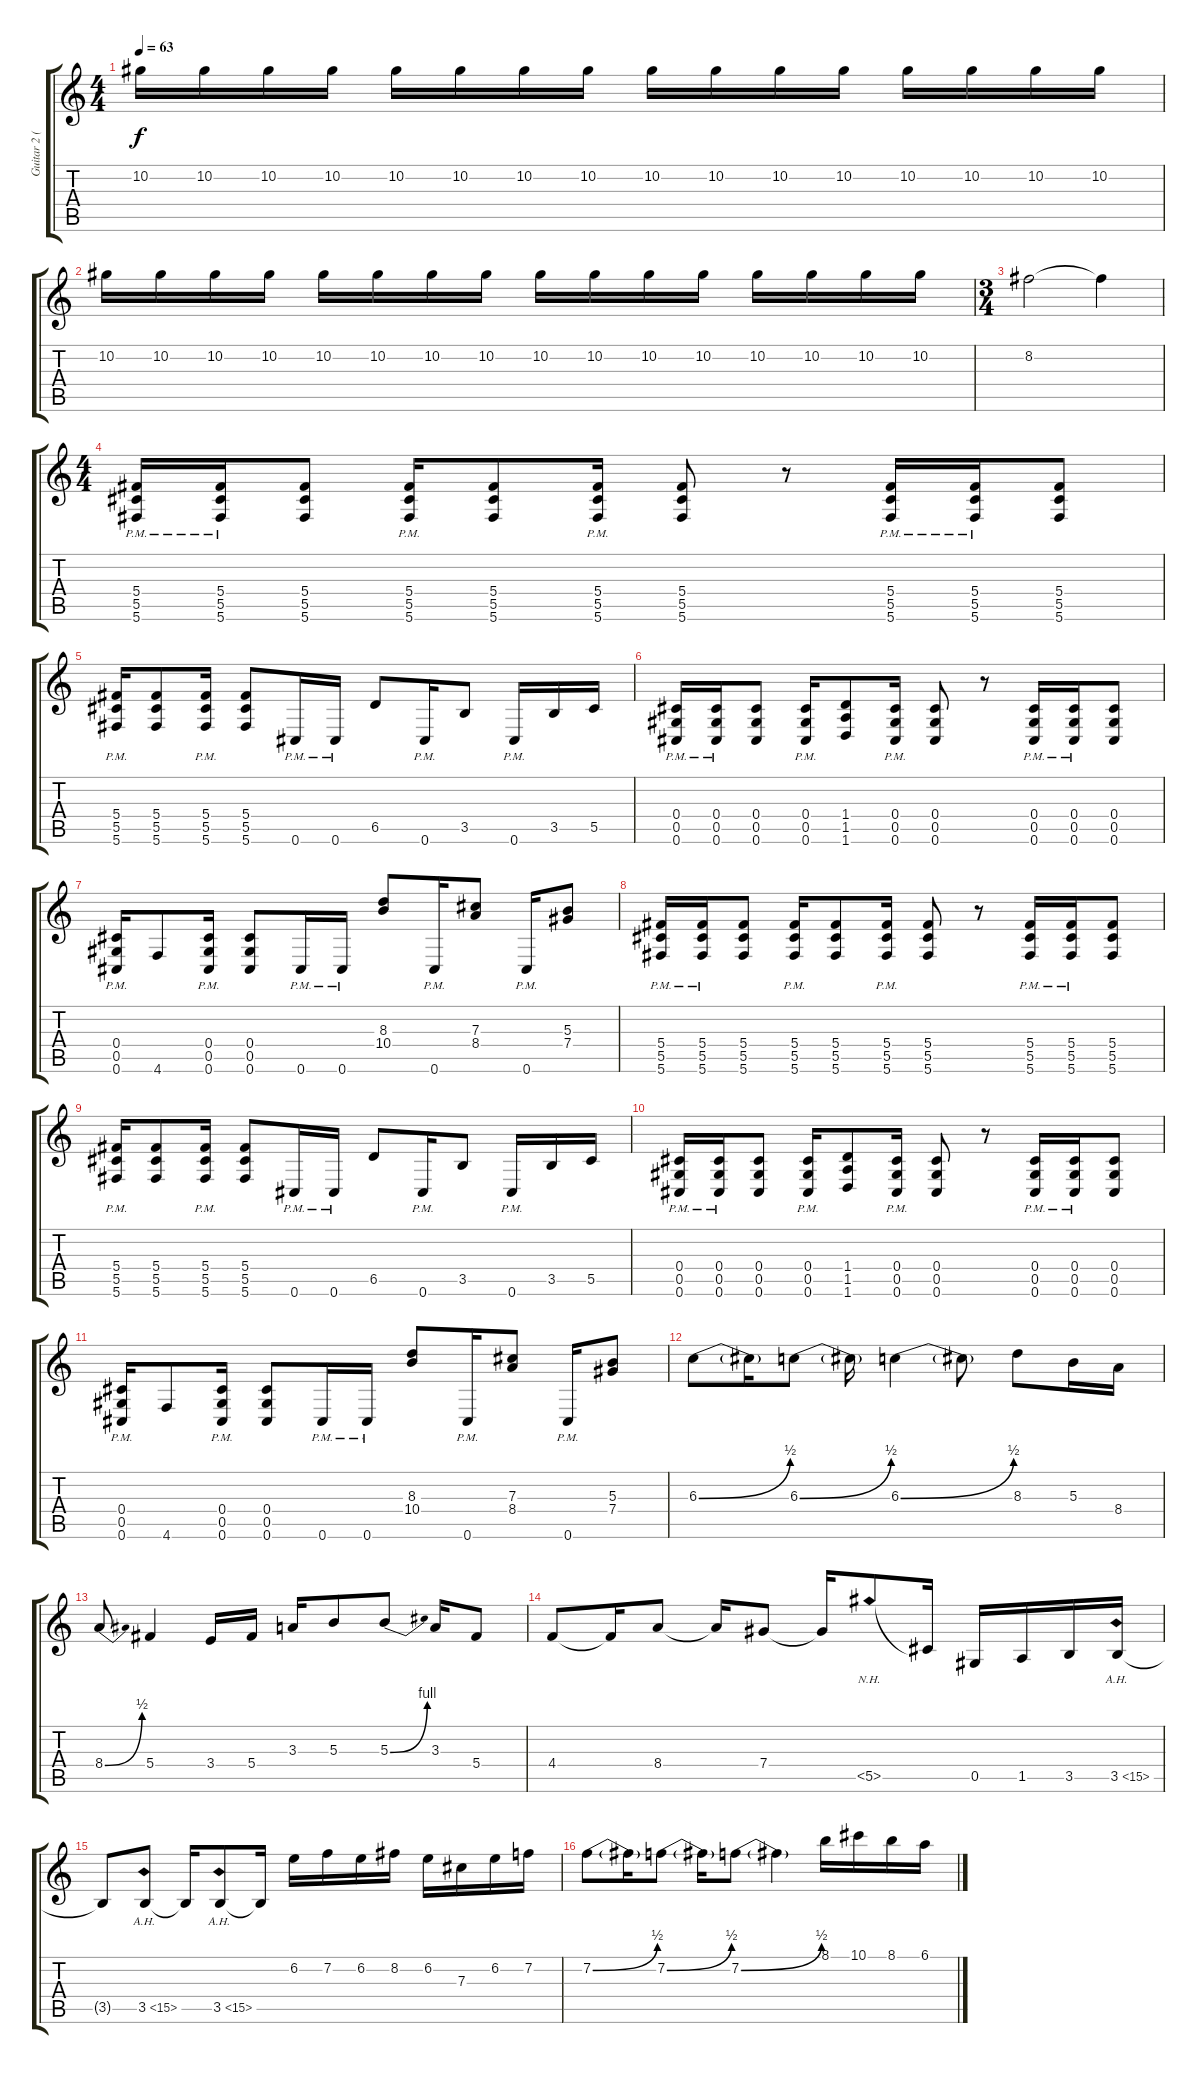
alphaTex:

\track ("Guitar 2 (Drop C#)" "Guitar 2 (") {instrument distortionguitar}
\staff {score tabs}
\tuning (Eb4 Bb3 Gb3 Db3 Ab2 Db2) {hide}
\ts (4 4)
\tempo 63
\clef g2
\ks c
10.2.16{dy f} 10.2.16 10.2.16 10.2.16 10.2.16 10.2.16 10.2.16 10.2.16 10.2.16 10.2.16 10.2.16 10.2.16 10.2.16 10.2.16 10.2.16 10.2.16 |
10.2.16 10.2.16 10.2.16 10.2.16 10.2.16 10.2.16 10.2.16 10.2.16 10.2.16 10.2.16 10.2.16 10.2.16 10.2.16 10.2.16 10.2.16 10.2.16 |
\ts (3 4)
8.2.2 8.2{t}.4 |
\ts (4 4)
(5.4{pm} 5.5{pm} 5.6{pm}).16 (5.4{pm} 5.5{pm} 5.6{pm}).16 (5.4 5.5 5.6).8 (5.4{pm} 5.5{pm} 5.6{pm}).16 (5.4 5.5 5.6).8 (5.4{pm} 5.5{pm} 5.6{pm}).16 (5.4 5.5 5.6).8 r.8 (5.4{pm} 5.5{pm} 5.6{pm}).16 (5.4{pm} 5.5{pm} 5.6{pm}).16 (5.4 5.5 5.6).8 |
(5.4{pm} 5.5{pm} 5.6{pm}).16 (5.4 5.5 5.6).8 (5.4{pm} 5.5{pm} 5.6{pm}).16 (5.4 5.5 5.6).8 0.6{pm}.16 0.6{pm}.16 6.5.8 0.6{pm}.16 3.5.8 0.6{pm}.16 3.5.16 5.5.16 |
(0.4{pm} 0.5{pm} 0.6{pm}).16 (0.4{pm} 0.5{pm} 0.6{pm}).16 (0.4 0.5 0.6).8 (0.4{pm} 0.5{pm} 0.6{pm}).16 (1.4 1.5 1.6).8 (0.4{pm} 0.5{pm} 0.6{pm}).16 (0.4 0.5 0.6).8 r.8 (0.4{pm} 0.5{pm} 0.6{pm}).16 (0.4{pm} 0.5{pm} 0.6{pm}).16 (0.4 0.5 0.6).8 |
(0.4{pm} 0.5{pm} 0.6{pm}).16 4.6.8 (0.4{pm} 0.5{pm} 0.6{pm}).16 (0.4 0.5 0.6).8 0.6{pm}.16 0.6{pm}.16 (8.3 10.4).8 0.6{pm}.16 (7.3 8.4).8 0.6{pm}.16 (5.3 7.4).8 |
(5.4{pm} 5.5{pm} 5.6{pm}).16 (5.4{pm} 5.5{pm} 5.6{pm}).16 (5.4 5.5 5.6).8 (5.4{pm} 5.5{pm} 5.6{pm}).16 (5.4 5.5 5.6).8 (5.4{pm} 5.5{pm} 5.6{pm}).16 (5.4 5.5 5.6).8 r.8 (5.4{pm} 5.5{pm} 5.6{pm}).16 (5.4{pm} 5.5{pm} 5.6{pm}).16 (5.4 5.5 5.6).8 |
(5.4{pm} 5.5{pm} 5.6{pm}).16 (5.4 5.5 5.6).8 (5.4{pm} 5.5{pm} 5.6{pm}).16 (5.4 5.5 5.6).8 0.6{pm}.16 0.6{pm}.16 6.5.8 0.6{pm}.16 3.5.8 0.6{pm}.16 3.5.16 5.5.16 |
(0.4{pm} 0.5{pm} 0.6{pm}).16 (0.4{pm} 0.5{pm} 0.6{pm}).16 (0.4 0.5 0.6).8 (0.4{pm} 0.5{pm} 0.6{pm}).16 (1.4 1.5 1.6).8 (0.4{pm} 0.5{pm} 0.6{pm}).16 (0.4 0.5 0.6).8 r.8 (0.4{pm} 0.5{pm} 0.6{pm}).16 (0.4{pm} 0.5{pm} 0.6{pm}).16 (0.4 0.5 0.6).8 |
(0.4{pm} 0.5{pm} 0.6{pm}).16 4.6.8 (0.4{pm} 0.5{pm} 0.6{pm}).16 (0.4 0.5 0.6).8 0.6{pm}.16 0.6{pm}.16 (8.3 10.4).8 0.6{pm}.16 (7.3 8.4).8 0.6{pm}.16 (5.3 7.4).8 |
6.3{be (bend 0 0 60 2)}.8 6.3{t}.16 6.3{be (bend 0 0 60 2)}.8 6.3{t}.16 6.3{be (bend 0 0 60 2)}.4 6.3{t}.8 8.3.8 5.3.16 8.4.16 |
8.4{be (bend 0 0 60 2)}.8 5.4.4 3.4.16 5.4.16 3.3.16 5.3.8 5.3{be (bend 0 0 60 4)}.8 3.3.16 5.4.8 |
4.4.8 4.4{t}.16 8.4.8 8.4{t}.16 7.4.8 7.4{t}.16 5.5{nh}.8 5.5{t}.16 0.5.16 1.5.16 3.5.16 3.5{ah 12}.16 |
3.5{t}.8 3.5{ah 12}.8 3.5{t}.16 3.5{ah 12}.8 3.5{t}.16 6.2.16 7.2.16 6.2.16 8.2.16 6.2.16 7.3.16 6.2.16 7.2.16 |
7.2{be (bend 0 0 60 2)}.8 7.2{t}.16 7.2{be (bend 0 0 60 2)}.8 7.2{t}.16 7.2{be (bend 0 0 60 2)}.8 7.2{t}.4 8.1.16 10.1.16 8.1.16 6.1.16
